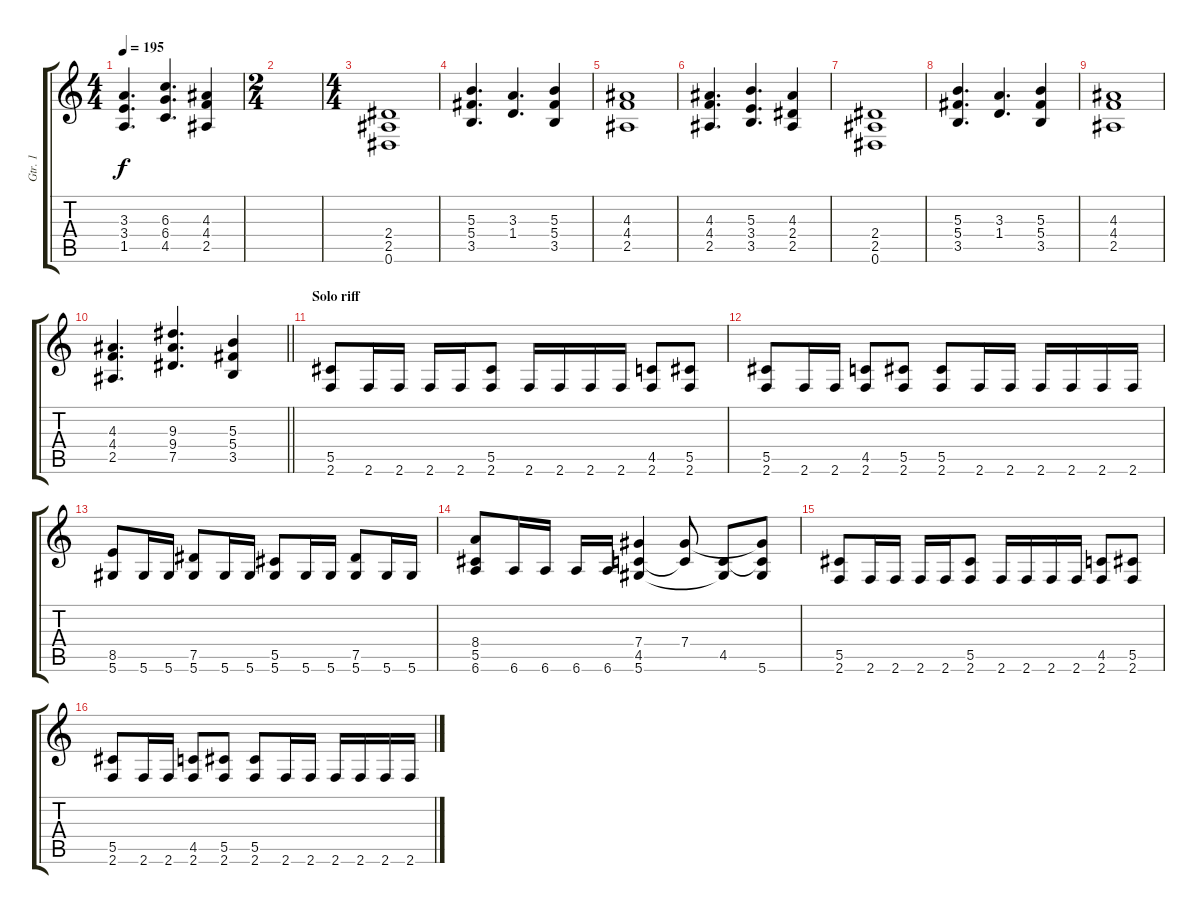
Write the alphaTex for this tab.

\track ("Gtr. 1" "Gtr. 1") {instrument distortionguitar}
\staff {score tabs}
\tuning (Eb4 Bb3 Gb3 Db3 Ab2 Eb2) {hide}
\ts (4 4)
\tempo 195
\clef g2
\ks c
(3.3 3.4 1.5).4{d dy f} (6.3 6.4 4.5).4{d} (4.3 4.4 2.5).4 |
\ts (2 4)
|
\ts (4 4)
(2.4 2.5 0.6).1 |
(5.3 5.4 3.5).4{d} (3.3 1.4).4{d} (5.3 5.4 3.5).4 |
(4.3 4.4 2.5).1 |
(4.3 4.4 2.5).4{d} (5.3 3.4 3.5).4{d} (4.3 2.4 2.5).4 |
(2.4 2.5 0.6).1 |
(5.3 5.4 3.5).4{d} (3.3 1.4).4{d} (5.3 5.4 3.5).4 |
(4.3 4.4 2.5).1 |
\barLineRight lightlight
(4.3 4.4 2.5).4{d} (9.3 9.4 7.5).4{d} (5.3 5.4 3.5).4 |
\section ("" "Solo riff")
(5.5 2.6).8 2.6.16 2.6.16 2.6.16 2.6.16 (5.5 2.6).8 2.6.16 2.6.16 2.6.16 2.6.16 (4.5 2.6).8 (5.5 2.6).8 |
(5.5 2.6).8 2.6.16 2.6.16 (4.5 2.6).8 (5.5 2.6).8 (5.5 2.6).8 2.6.16 2.6.16 2.6.16 2.6.16 2.6.16 2.6.16 |
(8.5 5.6).8 5.6.16 5.6.16 (7.5 5.6).8 5.6.16 5.6.16 (5.5 5.6).8 5.6.16 5.6.16 (7.5 5.6).8 5.6.16 5.6.16 |
(8.4 5.5 6.6).8 6.6.16 6.6.16 6.6.16 6.6.16 (7.4 4.5 5.6).4 (7.4 4.5{t}).8 (4.5 5.6{t}).8 (7.4{t} 4.5{t} 5.6).8 |
(5.5 2.6).8 2.6.16 2.6.16 2.6.16 2.6.16 (5.5 2.6).8 2.6.16 2.6.16 2.6.16 2.6.16 (4.5 2.6).8 (5.5 2.6).8 |
(5.5 2.6).8 2.6.16 2.6.16 (4.5 2.6).8 (5.5 2.6).8 (5.5 2.6).8 2.6.16 2.6.16 2.6.16 2.6.16 2.6.16 2.6.16
